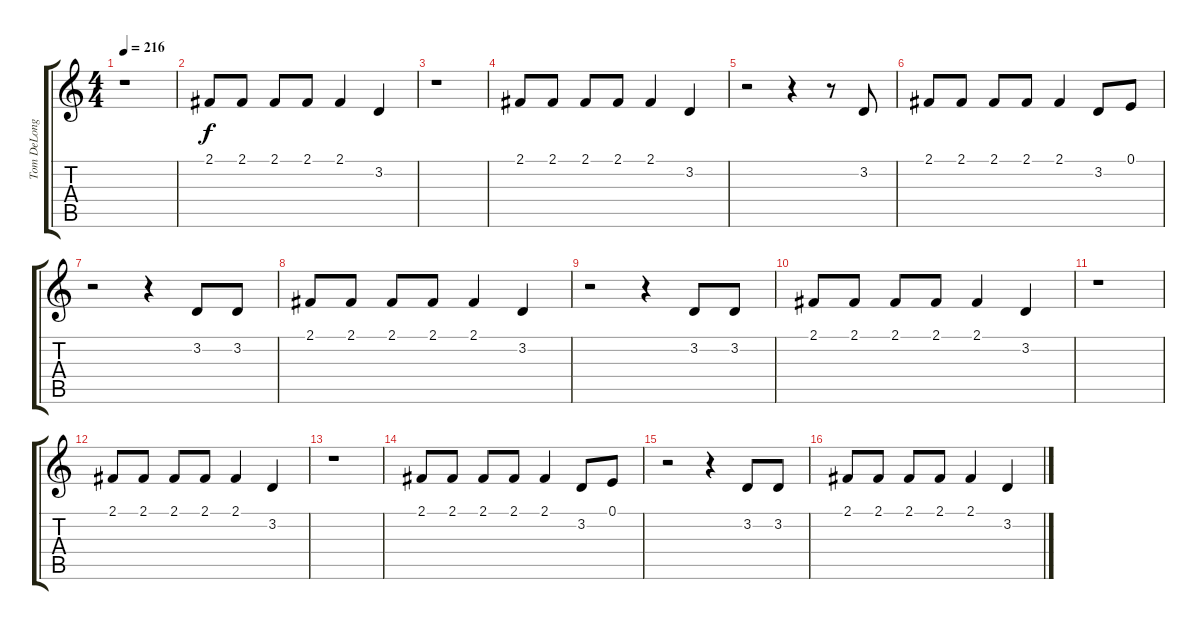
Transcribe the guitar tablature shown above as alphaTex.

\track ("Tom DeLonge (Vocals)" "Tom DeLong") {instrument lead2sawtooth}
\staff {score tabs}
\tuning (E4 B3 G3 D3 A2 E2) {hide}
\ts (4 4)
\tempo 216
\clef g2
\ks c
r.1{dy f} |
2.1.8 2.1.8 2.1.8 2.1.8 2.1.4 3.2.4 |
r.1 |
2.1.8 2.1.8 2.1.8 2.1.8 2.1.4 3.2.4 |
r.2 r.4 r.8 3.2.8 |
2.1.8 2.1.8 2.1.8 2.1.8 2.1.4 3.2.8 0.1.8 |
r.2 r.4 3.2.8 3.2.8 |
2.1.8 2.1.8 2.1.8 2.1.8 2.1.4 3.2.4 |
r.2 r.4 3.2.8 3.2.8 |
2.1.8 2.1.8 2.1.8 2.1.8 2.1.4 3.2.4 |
r.1 |
2.1.8 2.1.8 2.1.8 2.1.8 2.1.4 3.2.4 |
r.1 |
2.1.8 2.1.8 2.1.8 2.1.8 2.1.4 3.2.8 0.1.8 |
r.2 r.4 3.2.8 3.2.8 |
2.1.8 2.1.8 2.1.8 2.1.8 2.1.4 3.2.4
